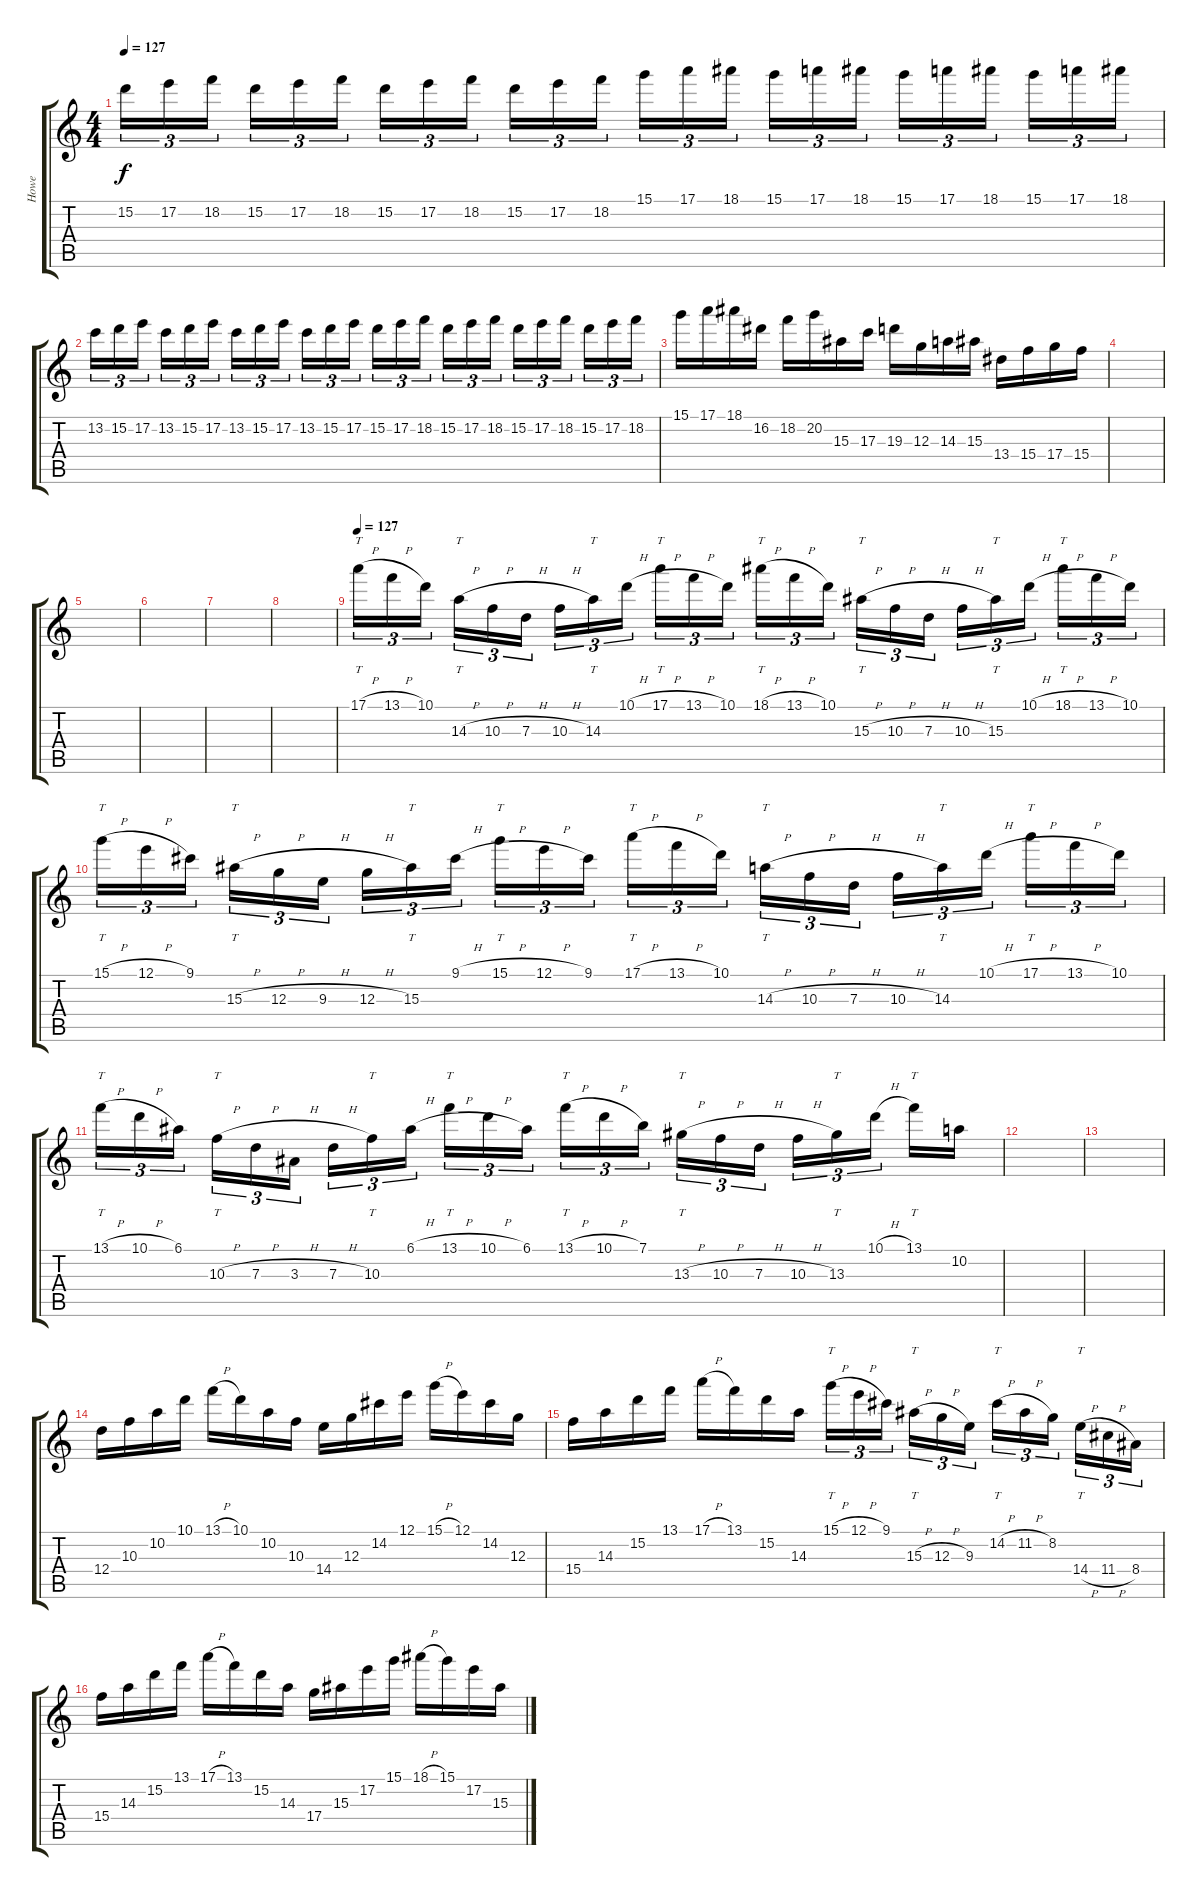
\track ("Howe" "Howe") {instrument overdrivenguitar}
\staff {score tabs}
\tuning (E4 B3 G3 D3 A2 E2) {hide}
\ts (4 4)
\tempo 127
\clef g2
\ks c
15.2.16{tu (3 2) dy f} 17.2.16{tu (3 2)} 18.2.16{tu (3 2) beam splitsecondary} 15.2.16{tu (3 2)} 17.2.16{tu (3 2)} 18.2.16{tu (3 2)} 15.2.16{tu (3 2)} 17.2.16{tu (3 2)} 18.2.16{tu (3 2) beam splitsecondary} 15.2.16{tu (3 2)} 17.2.16{tu (3 2)} 18.2.16{tu (3 2)} 15.1.16{tu (3 2)} 17.1.16{tu (3 2)} 18.1.16{tu (3 2) beam splitsecondary} 15.1.16{tu (3 2)} 17.1.16{tu (3 2)} 18.1.16{tu (3 2)} 15.1.16{tu (3 2)} 17.1.16{tu (3 2)} 18.1.16{tu (3 2) beam splitsecondary} 15.1.16{tu (3 2)} 17.1.16{tu (3 2)} 18.1.16{tu (3 2)} |
13.2.16{tu (3 2)} 15.2.16{tu (3 2)} 17.2.16{tu (3 2) beam splitsecondary} 13.2.16{tu (3 2)} 15.2.16{tu (3 2)} 17.2.16{tu (3 2)} 13.2.16{tu (3 2)} 15.2.16{tu (3 2)} 17.2.16{tu (3 2) beam splitsecondary} 13.2.16{tu (3 2)} 15.2.16{tu (3 2)} 17.2.16{tu (3 2)} 15.2.16{tu (3 2)} 17.2.16{tu (3 2)} 18.2.16{tu (3 2) beam splitsecondary} 15.2.16{tu (3 2)} 17.2.16{tu (3 2)} 18.2.16{tu (3 2)} 15.2.16{tu (3 2)} 17.2.16{tu (3 2)} 18.2.16{tu (3 2) beam splitsecondary} 15.2.16{tu (3 2)} 17.2.16{tu (3 2)} 18.2.16{tu (3 2)} |
15.1.16 17.1.16 18.1.16 16.2.16 18.2.16 20.2.16 15.3.16 17.3.16 19.3.16 12.3.16 14.3.16 15.3.16 13.4.16 15.4.16 17.4.16 15.4.16 |
|
|
|
|
|
\tempo 127
17.1{h}.16{tt tu (3 2)} 13.1{h}.16{tu (3 2)} 10.1.16{tu (3 2) beam splitsecondary} 14.3{h}.16{tt tu (3 2)} 10.3{h}.16{tu (3 2)} 7.3{h}.16{tu (3 2)} 10.3{h}.16{tu (3 2)} 14.3.16{tt tu (3 2)} 10.1{h}.16{tu (3 2) beam splitsecondary} 17.1{h}.16{tt tu (3 2)} 13.1{h}.16{tu (3 2)} 10.1.16{tu (3 2)} 18.1{h}.16{tt tu (3 2)} 13.1{h}.16{tu (3 2)} 10.1.16{tu (3 2) beam splitsecondary} 15.3{h}.16{tt tu (3 2)} 10.3{h}.16{tu (3 2)} 7.3{h}.16{tu (3 2)} 10.3{h}.16{tu (3 2)} 15.3.16{tt tu (3 2)} 10.1{h}.16{tu (3 2) beam splitsecondary} 18.1{h}.16{tt tu (3 2)} 13.1{h}.16{tu (3 2)} 10.1.16{tu (3 2)} |
15.1{h}.16{tt tu (3 2)} 12.1{h}.16{tu (3 2)} 9.1.16{tu (3 2) beam splitsecondary} 15.3{h}.16{tt tu (3 2)} 12.3{h}.16{tu (3 2)} 9.3{h}.16{tu (3 2)} 12.3{h}.16{tu (3 2)} 15.3.16{tt tu (3 2)} 9.1{h}.16{tu (3 2) beam splitsecondary} 15.1{h}.16{tt tu (3 2)} 12.1{h}.16{tu (3 2)} 9.1.16{tu (3 2)} 17.1{h}.16{tt tu (3 2)} 13.1{h}.16{tu (3 2)} 10.1.16{tu (3 2) beam splitsecondary} 14.3{h}.16{tt tu (3 2)} 10.3{h}.16{tu (3 2)} 7.3{h}.16{tu (3 2)} 10.3{h}.16{tu (3 2)} 14.3.16{tt tu (3 2)} 10.1{h}.16{tu (3 2) beam splitsecondary} 17.1{h}.16{tt tu (3 2)} 13.1{h}.16{tu (3 2)} 10.1.16{tu (3 2)} |
13.1{h}.16{tt tu (3 2)} 10.1{h}.16{tu (3 2)} 6.1.16{tu (3 2) beam splitsecondary} 10.3{h}.16{tt tu (3 2)} 7.3{h}.16{tu (3 2)} 3.3{h}.16{tu (3 2)} 7.3{h}.16{tu (3 2)} 10.3.16{tt tu (3 2)} 6.1{h}.16{tu (3 2) beam splitsecondary} 13.1{h}.16{tt tu (3 2)} 10.1{h}.16{tu (3 2)} 6.1.16{tu (3 2)} 13.1{h}.16{tt tu (3 2)} 10.1{h}.16{tu (3 2)} 7.1.16{tu (3 2) beam splitsecondary} 13.3{h}.16{tt tu (3 2)} 10.3{h}.16{tu (3 2)} 7.3{h}.16{tu (3 2)} 10.3{h}.16{tu (3 2)} 13.3.16{tt tu (3 2)} 10.1{h}.16{tu (3 2) beam splitsecondary} 13.1.16{tt} 10.2.16 |
|
|
12.4.16 10.3.16 10.2.16 10.1.16 13.1{h}.16 10.1.16 10.2.16 10.3.16 14.4.16 12.3.16 14.2.16 12.1.16 15.1{h}.16 12.1.16 14.2.16 12.3.16 |
15.4.16 14.3.16 15.2.16 13.1.16 17.1{h}.16 13.1.16 15.2.16 14.3.16 15.1{h}.16{tt tu (3 2)} 12.1{h}.16{tu (3 2)} 9.1.16{tu (3 2) beam splitsecondary} 15.3{h}.16{tt tu (3 2)} 12.3{h}.16{tu (3 2)} 9.3.16{tu (3 2)} 14.2{h}.16{tt tu (3 2)} 11.2{h}.16{tu (3 2)} 8.2.16{tu (3 2) beam splitsecondary} 14.4{h}.16{tt tu (3 2)} 11.4{h}.16{tu (3 2)} 8.4.16{tu (3 2)} |
15.4.16 14.3.16 15.2.16 13.1.16 17.1{h}.16 13.1.16 15.2.16 14.3.16 17.4.16 15.3.16 17.2.16 15.1.16 18.1{h}.16 15.1.16 17.2.16 15.3.16
